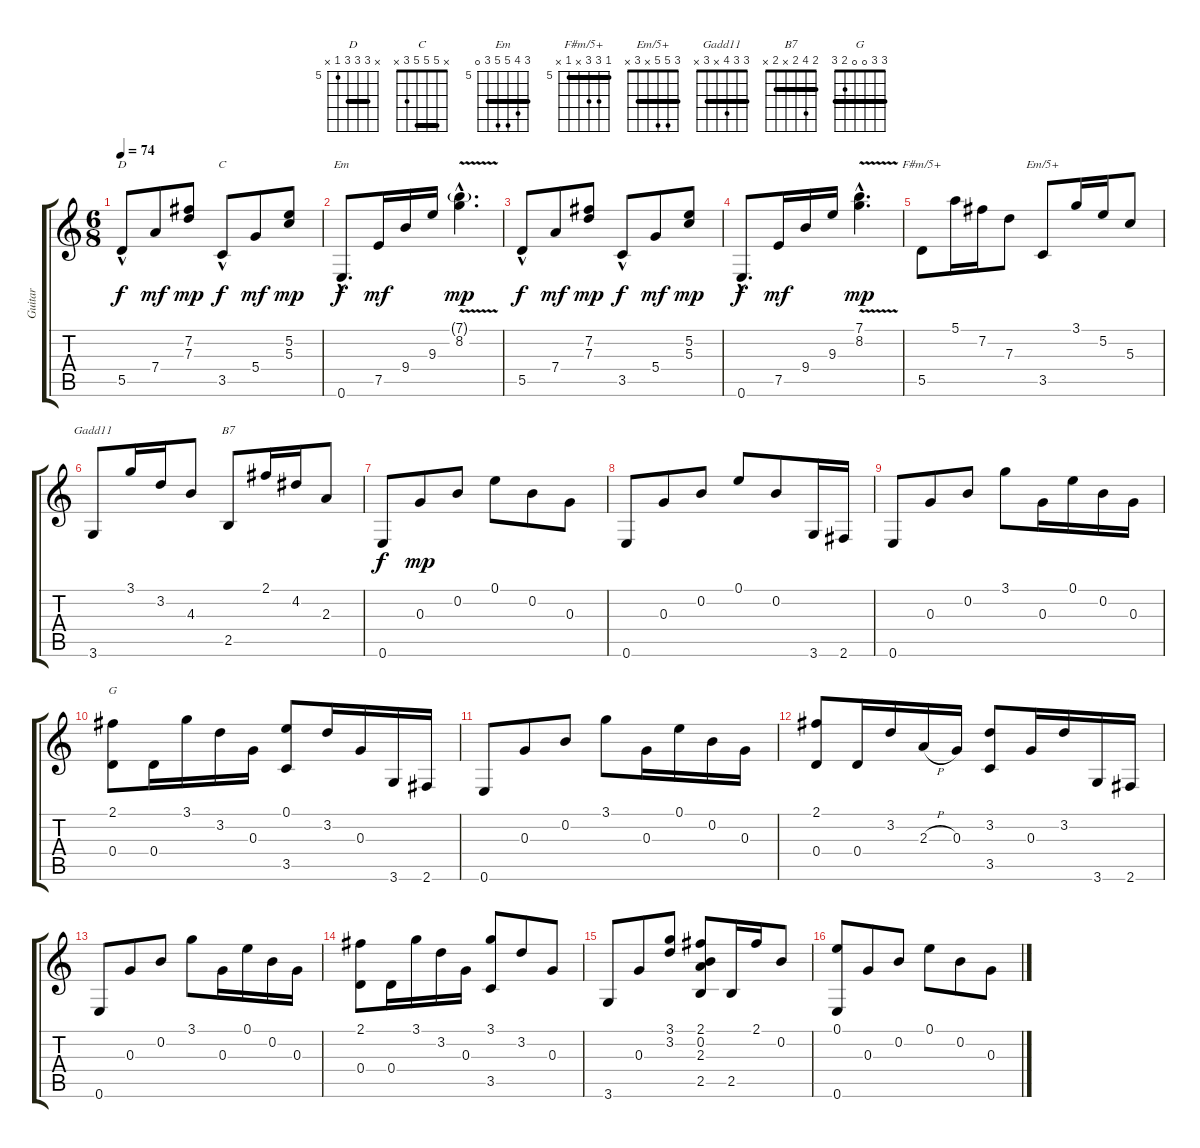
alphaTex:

\track ("Guitar" "Guitar") {instrument acousticguitarsteel}
\staff {score tabs}
\tuning (E4 B3 G3 D3 A2 E2) {hide}
\chord ("D" x 7 7 7 5 x) {firstfret 5 barre 7}
\chord ("C" x 5 5 5 3 x) {barre 5}
\chord ("Em" 7 8 9 9 7 0) {firstfret 5 barre 7}
\chord ("F#m/5+" 5 7 7 x 5 x) {firstfret 5 barre 5}
\chord ("Em/5+" 3 5 5 x 3 x) {barre 3}
\chord ("Gadd11" 3 3 4 x 3 x) {barre 3}
\chord ("B7" 2 4 2 x 2 x) {barre 2}
\chord ("G" 3 3 0 0 2 3) {barre 3}
\ts (6 8)
\tempo 74
\clef g2
\ks c
5.5{hac}.8{ch "D" dy f} 7.4.8{dy mf} (7.2 7.3).8{dy mp} 3.5{hac}.8{ch "C" dy f} 5.4.8{dy mf} (5.2 5.3).8{dy mp} |
0.6{hac}.8{d ch "Em" dy f} 7.5.16{dy mf} 9.4.16 9.3.16 (7.1{v g hac} 8.2{v hac}).4{d dy mp} |
5.5{hac}.8{dy f} 7.4.8{dy mf} (7.2 7.3).8{dy mp} 3.5{hac}.8{dy f} 5.4.8{dy mf} (5.2 5.3).8{dy mp} |
0.6{hac}.8{d dy f} 7.5.16{dy mf} 9.4.16 9.3.16 (7.1{v hac} 8.2{v hac}).4{d dy mp} |
5.5.8{ch "F#m/5+"} 5.1.16 7.2.16 7.3.8 3.5.8{ch "Em/5+"} 3.1.16 5.2.16 5.3.8 |
3.6.8{ch "Gadd11"} 3.1.16 3.2.16 4.3.8 2.5.8{ch "B7"} 2.1.16 4.2.16 2.3.8 |
0.6.8{dy f} 0.3.8{dy mp} 0.2.8 0.1.8 0.2.8 0.3.8 |
0.6.8 0.3.8 0.2.8 0.1.8 0.2.8 3.6.16 2.6.16 |
0.6.8 0.3.8 0.2.8 3.1.8 0.3.16 0.1.16 0.2.16 0.3.16 |
(2.1 0.4).8{ch "G"} 0.4.16 3.1.16 3.2.16 0.3.16 (0.1 3.5).8 3.2.16 0.3.16 3.6.16 2.6.16 |
0.6.8 0.3.8 0.2.8 3.1.8 0.3.16 0.1.16 0.2.16 0.3.16 |
(2.1 0.4).8 0.4.16 3.2.16 2.3{h}.16 0.3.16 (3.2 3.5).8 0.3.16 3.2.16 3.6.16 2.6.16 |
0.6.8 0.3.8 0.2.8 3.1.8 0.3.16 0.1.16 0.2.16 0.3.16 |
(2.1 0.4).8 0.4.16 3.1.16 3.2.16 0.3.16 (3.1 3.5).8 3.2.8 0.3.8 |
3.6.8 0.3.8 (3.1 3.2).8 (2.1 0.2 2.3 2.5).8 2.5.16 2.1.16 0.2.8 |
(0.1 0.6).8 0.3.8 0.2.8 0.1.8 0.2.8 0.3.8
